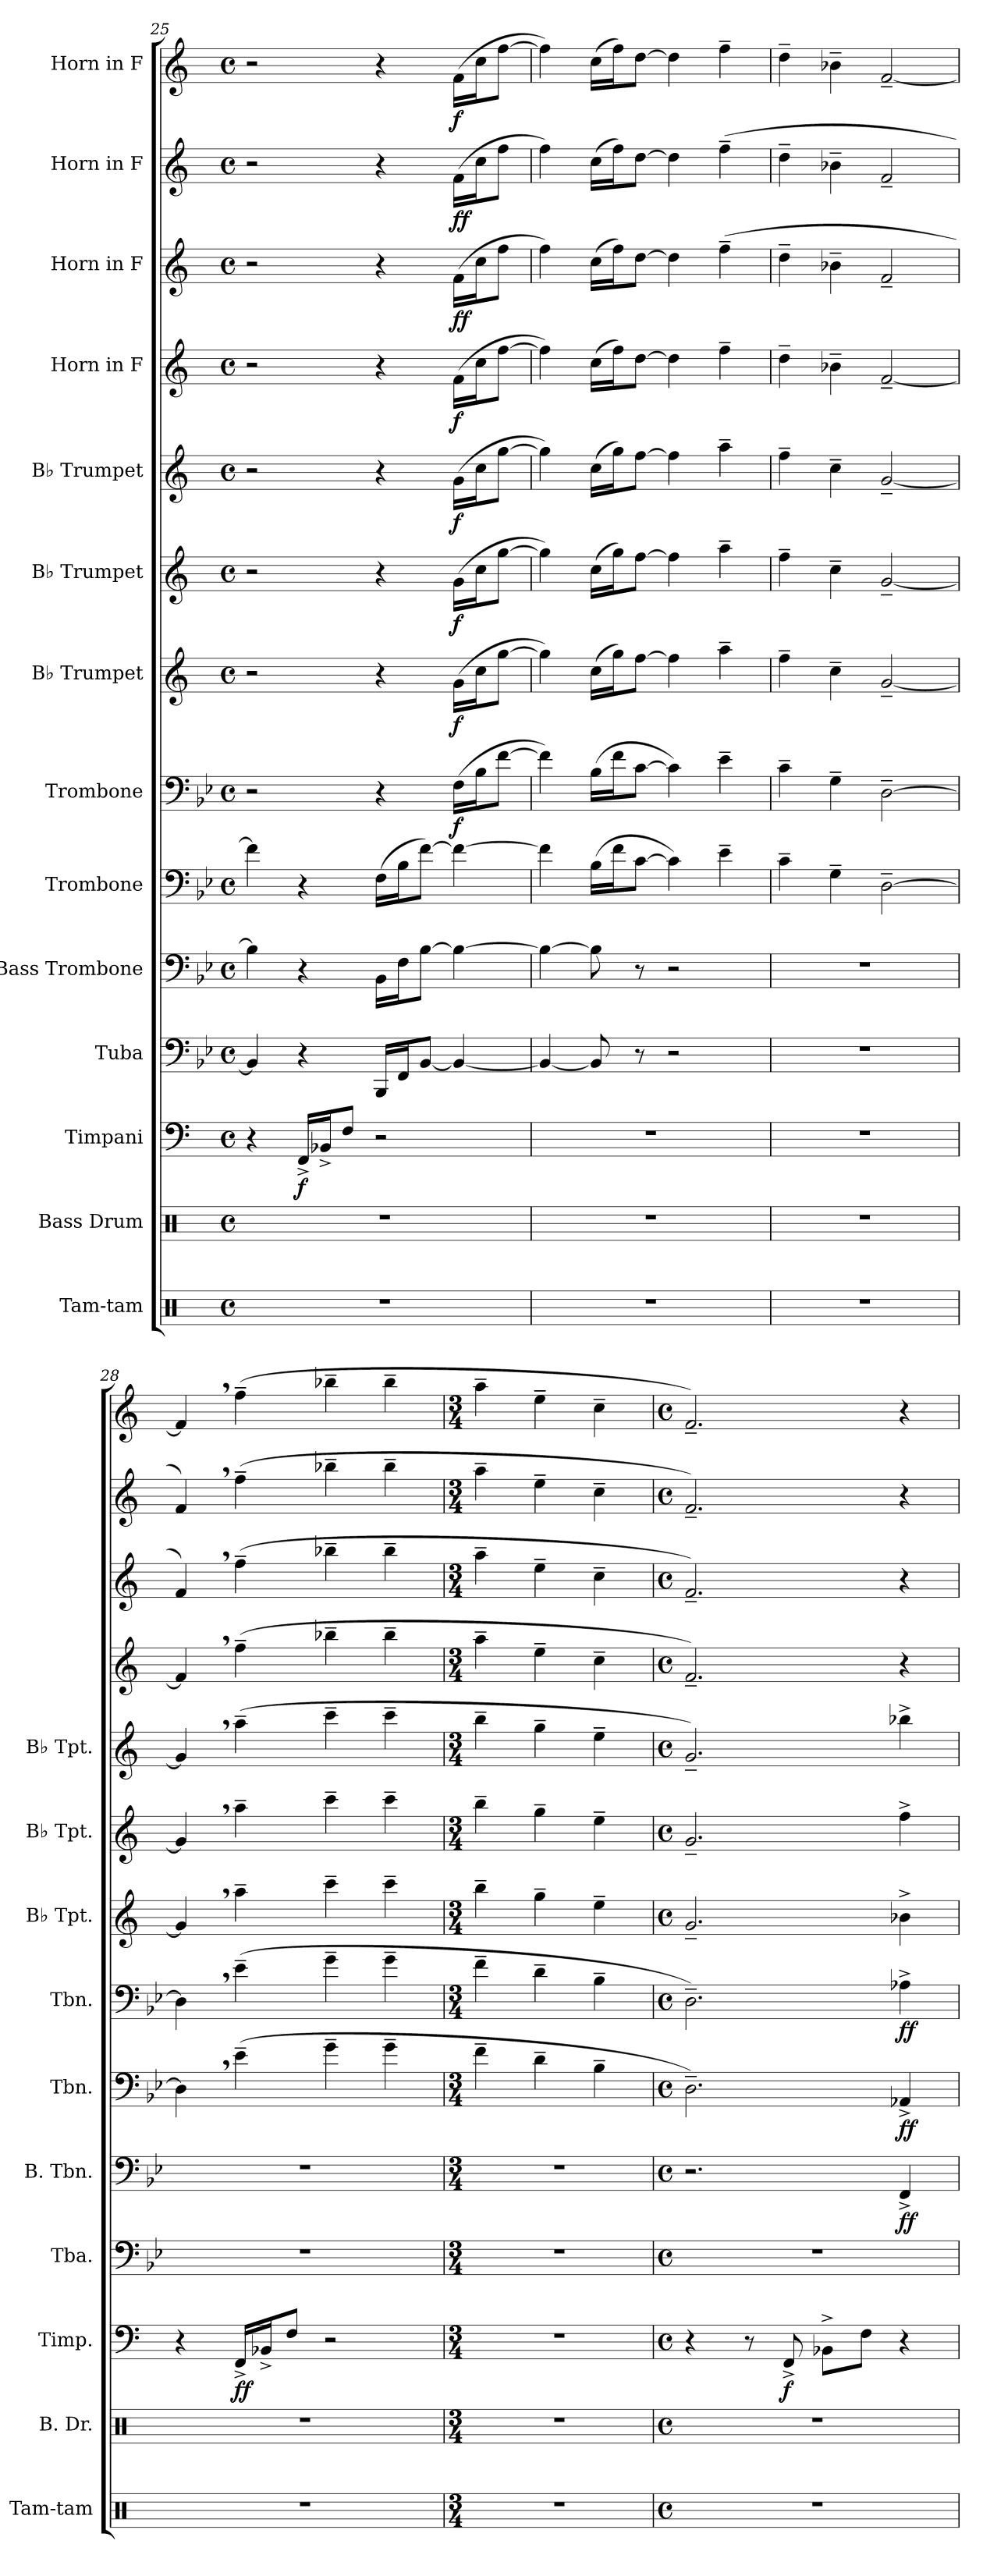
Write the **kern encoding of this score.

**kern	**kern	**kern	**dynam	**kern	**kern	**dynam	**kern	**dynam	**kern	**dynam	**kern	**dynam	**kern	**dynam	**kern	**dynam	**kern	**dynam	**kern	**dynam	**kern	**dynam	**kern	**dynam
*part14	*part13	*part12	*part12	*part11	*part10	*part10	*part9	*part9	*part8	*part8	*part7	*part7	*part6	*part6	*part5	*part5	*part4	*part4	*part3	*part3	*part2	*part2	*part1	*part1
*staff14	*staff13	*staff12	*staff12	*staff11	*staff10	*staff10	*staff9	*staff9	*staff8	*staff8	*staff7	*staff7	*staff6	*staff6	*staff5	*staff5	*staff4	*staff4	*staff3	*staff3	*staff2	*staff2	*staff1	*staff1
*I"Tam-tam	*I"Bass Drum	*I"Timpani	*	*I"Tuba	*I"Bass Trombone	*	*I"Trombone	*	*I"Trombone	*	*I"B♭ Trumpet	*	*I"B♭ Trumpet	*	*I"B♭ Trumpet	*	*I"Horn in F	*	*I"Horn in F	*	*I"Horn in F	*	*I"Horn in F	*
*I'Tam-tam	*I'B. Dr.	*I'Timp.	*	*I'Tba.	*I'B. Tbn.	*	*I'Tbn.	*	*I'Tbn.	*	*I'B♭ Tpt.	*	*I'B♭ Tpt.	*	*I'B♭ Tpt.	*	*	*	*	*	*	*	*	*
*clefX	*clefX	*clefF4	*	*clefF4	*clefF4	*	*clefF4	*	*clefF4	*	*clefG2	*	*clefG2	*	*clefG2	*	*clefG2	*	*clefG2	*	*clefG2	*	*clefG2	*
*	*	*	*	*	*	*	*	*	*	*	*ITrd1c2	*	*ITrd1c2	*	*ITrd1c2	*	*ITrd4c7	*	*ITrd4c7	*	*ITrd4c7	*	*ITrd4c7	*
*k[]	*k[]	*k[]	*	*k[b-e-]	*k[b-e-]	*	*k[b-e-]	*	*k[b-e-]	*	*k[b-e-]	*	*k[b-e-]	*	*k[b-e-]	*	*k[b-]	*	*k[b-]	*	*k[b-]	*	*k[b-]	*
*M4/4	*M4/4	*M4/4	*	*M4/4	*M4/4	*	*M4/4	*	*M4/4	*	*M4/4	*	*M4/4	*	*M4/4	*	*M4/4	*	*M4/4	*	*M4/4	*	*M4/4	*
*met(c)	*met(c)	*met(c)	*	*met(c)	*met(c)	*	*met(c)	*	*met(c)	*	*met(c)	*	*met(c)	*	*met(c)	*	*met(c)	*	*met(c)	*	*met(c)	*	*met(c)	*
=25	=25	=25	=25	=25	=25	=25	=25	=25	=25	=25	=25	=25	=25	=25	=25	=25	=25	=25	=25	=25	=25	=25	=25	=25
1r	1r	4r	.	4BB-/]	4B-\]	.	4f\]	.	2r	.	2r	.	2r	.	2r	.	2r	.	2r	.	2r	.	2r	.
!	!	!	!LO:DY:b	!	!	!	!	!	!	!	!	!	!	!	!	!	!	!	!	!	!	!	!	!
.	.	16FF^/LL	f	4r	4r	.	4r	.	.	.	.	.	.	.	.	.	.	.	.	.	.	.	.	.
.	.	16BB-X^/J	.	.	.	.	.	.	.	.	.	.	.	.	.	.	.	.	.	.	.	.	.	.
.	.	8F/J	.	.	.	.	.	.	.	.	.	.	.	.	.	.	.	.	.	.	.	.	.	.
.	.	2r	.	16BBB-/LL	16BB-\LL	.	(16F\LL	.	4r	.	4r	.	4r	.	4r	.	4r	.	4r	.	4r	.	4r	.
.	.	.	.	16FF/J	16F\J	.	16B-\J	.	.	.	.	.	.	.	.	.	.	.	.	.	.	.	.	.
.	.	.	.	[8BB-/J	[8B-\J	.	[8f\J)	.	.	.	.	.	.	.	.	.	.	.	.	.	.	.	.	.
!	!	!	!	!	!	!	!	!	!	!LO:DY:b	!	!LO:DY:b	!	!LO:DY:b	!	!LO:DY:b	!	!LO:DY:b	!	!LO:DY:b	!	!	!	!
!	!	!	!	!	!	!	!	!	!	!	!	!	!	!	!	!	!	!	!	!LO:DY:n=1:b	!	!LO:DY:b	!	!
!	!	!	!	!	!	!	!	!	!	!	!	!	!	!	!	!	!	!	!	!	!	!LO:DY:n=1:b	!	!LO:DY:b
.	.	.	.	4BB-/_	4B-\_	.	4f\_	.	(16F\LL	f	(16f\LL	f	(16f\LL	f	(16f\LL	f	(16B-\LL	f	(16B-\LL	f f	(16B-\LL	f f	(16B-\LL	f
.	.	.	.	.	.	.	.	.	16B-\J	.	16b-\J	.	16b-\J	.	16b-\J	.	16f\J	.	16f\J	.	16f\J	.	16f\J	.
.	.	.	.	.	.	.	.	.	[8f\J	.	[8ff\J	.	[8ff\J	.	[8ff\J	.	[8b-\J	.	8b-\J	.	8b-\J	.	[8b-\J	.
=26	=26	=26	=26	=26	=26	=26	=26	=26	=26	=26	=26	=26	=26	=26	=26	=26	=26	=26	=26	=26	=26	=26	=26	=26
1r	1r	1r	.	4BB-/_	4B-\_	.	4f\]	.	4f\])	.	4ff\])	.	4ff\])	.	4ff\])	.	4b-\])	.	4b-\)	.	4b-\)	.	4b-\])	.
.	.	.	.	8BB-/]	8B-\]	.	(16B-\LL	.	(16B-\LL	.	(16b-\LL	.	(16b-\LL	.	(16b-\LL	.	(16f\LL	.	(16f\LL	.	(16f\LL	.	(16f\LL	.
.	.	.	.	.	.	.	16f\J	.	16f\J	.	16ff\J)	.	16ff\J)	.	16ff\J)	.	16b-\J)	.	16b-\J)	.	16b-\J)	.	16b-\J)	.
.	.	.	.	8r	8r	.	[8c\J	.	[8c\J	.	[8ee-\J	.	[8ee-\J	.	[8ee-\J	.	[8g\J	.	[8g\J	.	[8g\J	.	[8g\J	.
.	.	.	.	2r	2r	.	4c\])	.	4c\])	.	4ee-\]	.	4ee-\]	.	4ee-\]	.	4g\]	.	4g\]	.	4g\]	.	4g\]	.
.	.	.	.	.	.	.	4e-~\	.	4e-~\	.	4gg~\	.	4gg~\	.	4gg~\	.	4b-~\	.	(4b-~\	.	(4b-~\	.	4b-~\	.
=27	=27	=27	=27	=27	=27	=27	=27	=27	=27	=27	=27	=27	=27	=27	=27	=27	=27	=27	=27	=27	=27	=27	=27	=27
1r	1r	1r	.	1r	1r	.	4c~\	.	4c~\	.	4ee-~\	.	4ee-~\	.	4ee-~\	.	4g~\	.	4g~\	.	4g~\	.	4g~\	.
.	.	.	.	.	.	.	4G~\	.	4G~\	.	4b-~\	.	4b-~\	.	4b-~\	.	4e-X~\	.	4e-X~\	.	4e-X~\	.	4e-X~\	.
.	.	.	.	.	.	.	[2D~\	.	[2D~\	.	[2f~/	.	[2f~/	.	[2f~/	.	[2B-~/	.	2B-~/	.	2B-~/	.	[2B-~/	.
!!LO:PB:g=z
=28	=28	=28	=28	=28	=28	=28	=28	=28	=28	=28	=28	=28	=28	=28	=28	=28	=28	=28	=28	=28	=28	=28	=28	=28
1r	1r	4r	.	1r	1r	.	4D,\]	.	4D,\]	.	4f,/]	.	4f,/]	.	4f,/]	.	4B-,/]	.	4B-,/)	.	4B-,/)	.	4B-,/]	.
!	!	!	!LO:DY:b	!	!	!	!	!	!	!	!	!	!	!	!	!	!	!	!	!	!	!	!	!
!	!	!	!LO:DY:n=1:b	!	!	!	!	!	!	!	!	!	!	!	!	!	!	!	!	!	!	!	!	!
.	.	16FF^/LL	f f	.	.	.	(4e-~\	.	(4e-~\	.	4gg~\	.	4gg~\	.	(4gg~\	.	(4b-~\	.	(4b-~\	.	(4b-~\	.	(4b-~\	.
.	.	16BB-X^/J	.	.	.	.	.	.	.	.	.	.	.	.	.	.	.	.	.	.	.	.	.	.
.	.	8F/J	.	.	.	.	.	.	.	.	.	.	.	.	.	.	.	.	.	.	.	.	.	.
.	.	2r	.	.	.	.	4g~\	.	4g~\	.	4bb-~\	.	4bb-~\	.	4bb-~\	.	4ee-X~\	.	4ee-X~\	.	4ee-X~\	.	4ee-X~\	.
.	.	.	.	.	.	.	4g~\	.	4g~\	.	4bb-~\	.	4bb-~\	.	4bb-~\	.	4ee-~\	.	4ee-~\	.	4ee-~\	.	4ee-~\	.
=29	=29	=29	=29	=29	=29	=29	=29	=29	=29	=29	=29	=29	=29	=29	=29	=29	=29	=29	=29	=29	=29	=29	=29	=29
*M3/4	*M3/4	*M3/4	*	*M3/4	*M3/4	*	*M3/4	*	*M3/4	*	*M3/4	*	*M3/4	*	*M3/4	*	*M3/4	*	*M3/4	*	*M3/4	*	*M3/4	*
2.r	2.r	2.r	.	2.r	2.r	.	4f~\	.	4f~\	.	4aa~\	.	4aa~\	.	4aa~\	.	4dd~\	.	4dd~\	.	4dd~\	.	4dd~\	.
.	.	.	.	.	.	.	4d~\	.	4d~\	.	4ff~\	.	4ff~\	.	4ff~\	.	4a~\	.	4a~\	.	4a~\	.	4a~\	.
.	.	.	.	.	.	.	4B-~\	.	4B-~\	.	4dd~\	.	4dd~\	.	4dd~\	.	4f~\	.	4f~\	.	4f~\	.	4f~\	.
=30	=30	=30	=30	=30	=30	=30	=30	=30	=30	=30	=30	=30	=30	=30	=30	=30	=30	=30	=30	=30	=30	=30	=30	=30
*M4/4	*M4/4	*M4/4	*	*M4/4	*M4/4	*	*M4/4	*	*M4/4	*	*M4/4	*	*M4/4	*	*M4/4	*	*M4/4	*	*M4/4	*	*M4/4	*	*M4/4	*
*met(c)	*met(c)	*met(c)	*	*met(c)	*met(c)	*	*met(c)	*	*met(c)	*	*met(c)	*	*met(c)	*	*met(c)	*	*met(c)	*	*met(c)	*	*met(c)	*	*met(c)	*
1r	1r	4r	.	1r	2.r	.	2.D~\)	.	2.D~\)	.	2.f~/	.	2.f~/	.	2.f~/)	.	2.B-~/)	.	2.B-~/)	.	2.B-~/)	.	2.B-~/)	.
.	.	8r	.	.	.	.	.	.	.	.	.	.	.	.	.	.	.	.	.	.	.	.	.	.
!	!	!	!LO:DY:b	!	!	!	!	!	!	!	!	!	!	!	!	!	!	!	!	!	!	!	!	!
.	.	8FF^/	f	.	.	.	.	.	.	.	.	.	.	.	.	.	.	.	.	.	.	.	.	.
.	.	8BB-X^\L	.	.	.	.	.	.	.	.	.	.	.	.	.	.	.	.	.	.	.	.	.	.
.	.	8F\J	.	.	.	.	.	.	.	.	.	.	.	.	.	.	.	.	.	.	.	.	.	.
!	!	!	!	!	!	!LO:DY:b	!	!LO:DY:b	!	!LO:DY:b	!	!	!	!	!	!	!	!	!	!	!	!	!	!
.	.	4r	.	.	4FF^/	ff	4AA-X^/	ff	4A-X^\	ff	4a-X^\	.	4ee-^\	.	4aa-X^\	.	4r	.	4r	.	4r	.	4r	.
=	=	=	=	=	=	=	=	=	=	=	=	=	=	=	=	=	=	=	=	=	=	=	=	=
*-	*-	*-	*-	*-	*-	*-	*-	*-	*-	*-	*-	*-	*-	*-	*-	*-	*-	*-	*-	*-	*-	*-	*-	*-
